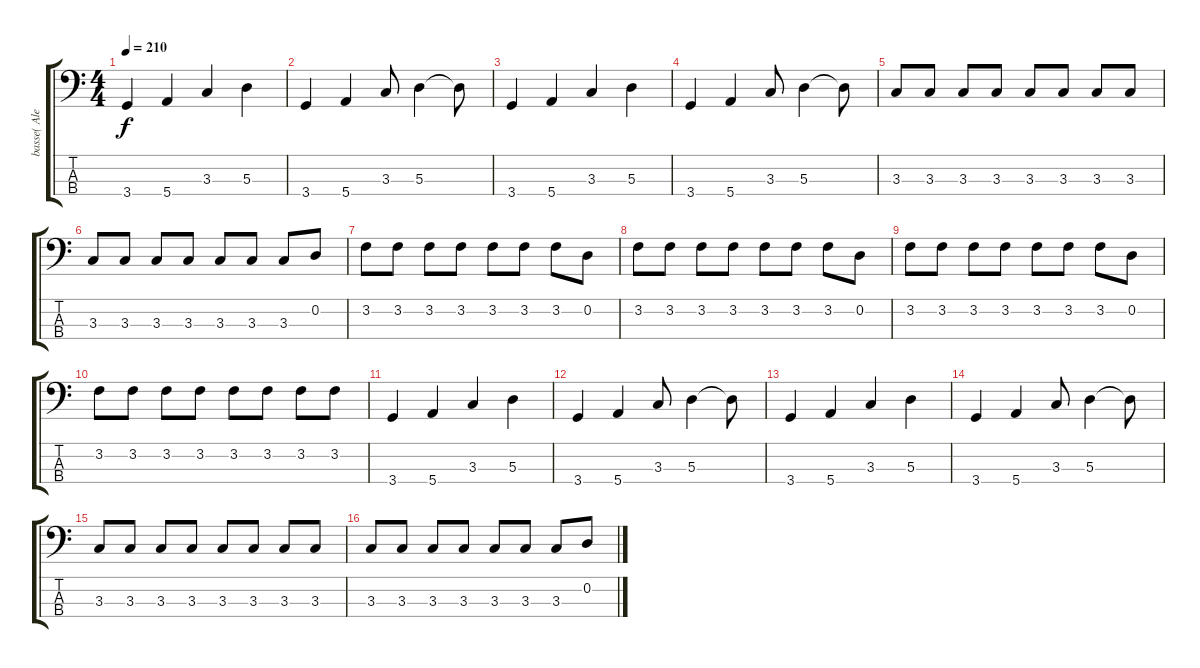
\track ("basse( Alex )" "basse( Ale") {instrument electricbasspick}
\staff {score tabs}
\tuning (G2 D2 A1 E1) {hide}
\ts (4 4)
\tempo 210
\clef f4
\ks c
3.4.4{dy f} 5.4.4 3.3.4 5.3.4 |
3.4.4 5.4.4 3.3.8 5.3.4 5.3{t}.8 |
3.4.4 5.4.4 3.3.4 5.3.4 |
3.4.4 5.4.4 3.3.8 5.3.4 5.3{t}.8 |
3.3.8 3.3.8 3.3.8 3.3.8 3.3.8 3.3.8 3.3.8 3.3.8 |
3.3.8 3.3.8 3.3.8 3.3.8 3.3.8 3.3.8 3.3.8 0.2.8 |
3.2.8 3.2.8 3.2.8 3.2.8 3.2.8 3.2.8 3.2.8 0.2.8 |
3.2.8 3.2.8 3.2.8 3.2.8 3.2.8 3.2.8 3.2.8 0.2.8 |
3.2.8 3.2.8 3.2.8 3.2.8 3.2.8 3.2.8 3.2.8 0.2.8 |
3.2.8 3.2.8 3.2.8 3.2.8 3.2.8 3.2.8 3.2.8 3.2.8 |
3.4.4 5.4.4 3.3.4 5.3.4 |
3.4.4 5.4.4 3.3.8 5.3.4 5.3{t}.8 |
3.4.4 5.4.4 3.3.4 5.3.4 |
3.4.4 5.4.4 3.3.8 5.3.4 5.3{t}.8 |
3.3.8 3.3.8 3.3.8 3.3.8 3.3.8 3.3.8 3.3.8 3.3.8 |
3.3.8 3.3.8 3.3.8 3.3.8 3.3.8 3.3.8 3.3.8 0.2.8
